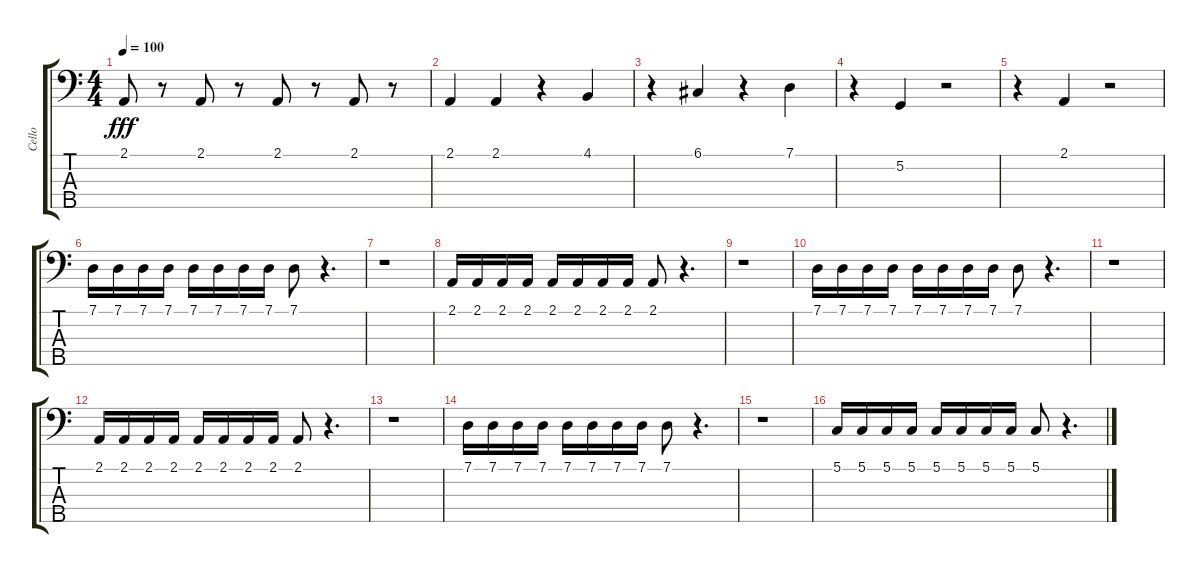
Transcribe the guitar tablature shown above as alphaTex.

\track ("Cello" "Cello") {instrument stringensemble1}
\staff {score tabs}
\tuning (G2 D2 A1 E1 B0) {hide}
\ts (4 4)
\tempo 100
\clef f4
\ks c
2.1.8{dy fff} r.8 2.1.8 r.8 2.1.8 r.8 2.1.8 r.8 |
2.1.4 2.1.4 r.4 4.1.4 |
r.4 6.1.4 r.4 7.1.4 |
r.4 5.2.4 r.2 |
r.4 2.1.4 r.2 |
7.1.16 7.1.16 7.1.16 7.1.16 7.1.16 7.1.16 7.1.16 7.1.16 7.1.8 r.4{d} |
r.1 |
2.1.16 2.1.16 2.1.16 2.1.16 2.1.16 2.1.16 2.1.16 2.1.16 2.1.8 r.4{d} |
r.1 |
7.1.16 7.1.16 7.1.16 7.1.16 7.1.16 7.1.16 7.1.16 7.1.16 7.1.8 r.4{d} |
r.1 |
2.1.16 2.1.16 2.1.16 2.1.16 2.1.16 2.1.16 2.1.16 2.1.16 2.1.8 r.4{d} |
r.1 |
7.1.16 7.1.16 7.1.16 7.1.16 7.1.16 7.1.16 7.1.16 7.1.16 7.1.8 r.4{d} |
r.1 |
5.1.16 5.1.16 5.1.16 5.1.16 5.1.16 5.1.16 5.1.16 5.1.16 5.1.8 r.4{d}
